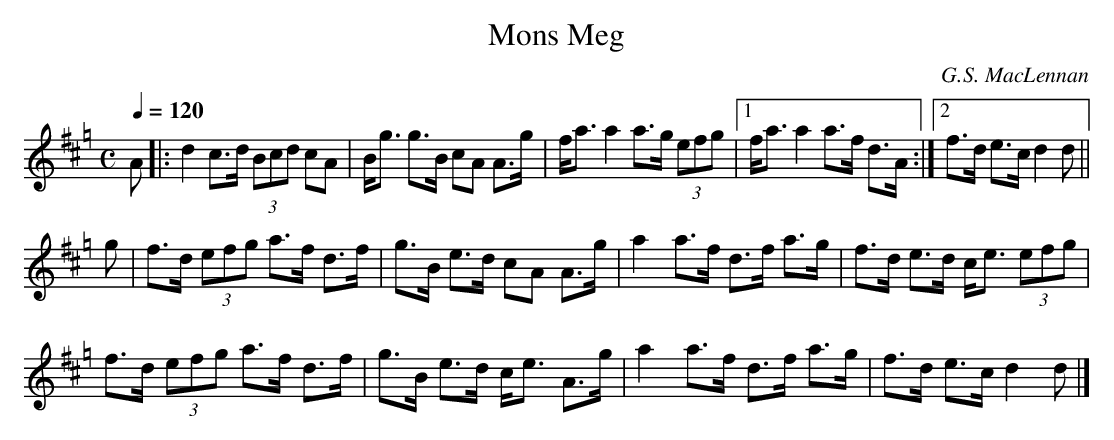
X:1
T:Mons Meg
C:G.S. MacLennan
M:C
L:1/8
Q:1/4=120
K:Hp
A|:d2    c>d (3Bcd cA |B<g g>B cA  A>g|f<a a2  a>g (3efg|[1 f<a a2  a>f   d>A:|\
                                                         [2 f>d e>c d2    d  ||
g| f>d (3efg   a>f d>f|g>B e>d cA  A>g|a2  a>f d>f   a>g|   f>d e>d c<e (3efg |
   f>d (3efg   a>f d>f|g>B e>d c<e A>g|a2  a>f d>f   a>g|   f>d e>c d2    d  |]
